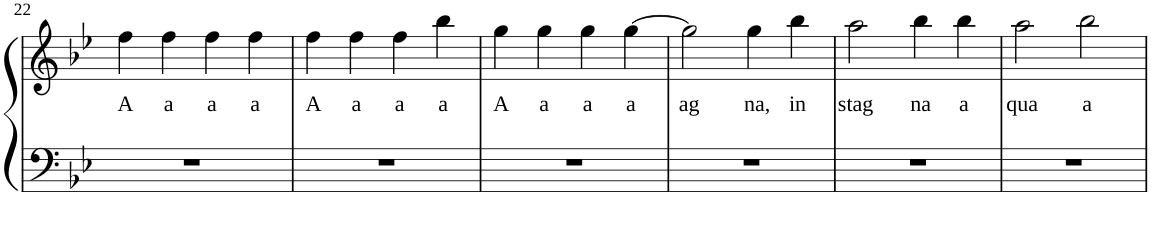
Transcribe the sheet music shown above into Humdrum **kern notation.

**kern	**kern	**text
*part1	*part1	*part1
*staff2	*staff1	*staff1
*I"Piano	*	*
*I'Pno	*	*
!!LO:PB:g=z
*clefF4	*clefG2	*
*k[b-e-]	*k[b-e-]	*
*B-:	*B-:	*
*M2/2	*M2/2	*
=22	=22	=22
!	!	!LO:LY:b
1r	4ff\	A
!	!	!LO:LY:b
.	4ff\	a
!	!	!LO:LY:b
.	4ff\	a
!	!	!LO:LY:b
.	4ff\	a
=23	=23	=23
!	!	!LO:LY:b
1r	4ff\	A
!	!	!LO:LY:b
.	4ff\	a
!	!	!LO:LY:b
.	4ff\	a
!	!	!LO:LY:b
.	4bb-\	a
=24	=24	=24
!	!	!LO:LY:b
1r	4gg\	A
!	!	!LO:LY:b
.	4gg\	a
!	!	!LO:LY:b
.	4gg\	a
!	!	!LO:LY:b
.	[4gg\	a
=25	=25	=25
!	!	!LO:LY:b
1r	2gg\]	ag
!	!	!LO:LY:b
.	4gg\	na,
!	!	!LO:LY:b
.	4bb-\	in
=26	=26	=26
!	!	!LO:LY:b
1r	2aa\	stag
!	!	!LO:LY:b
.	4bb-\	na
!	!	!LO:LY:b
.	4bb-\	a
=27	=27	=27
!	!	!LO:LY:b
1r	2aa\	qua
!	!	!LO:LY:b
.	2bb-\	a
=	=	=
*-	*-	*-
